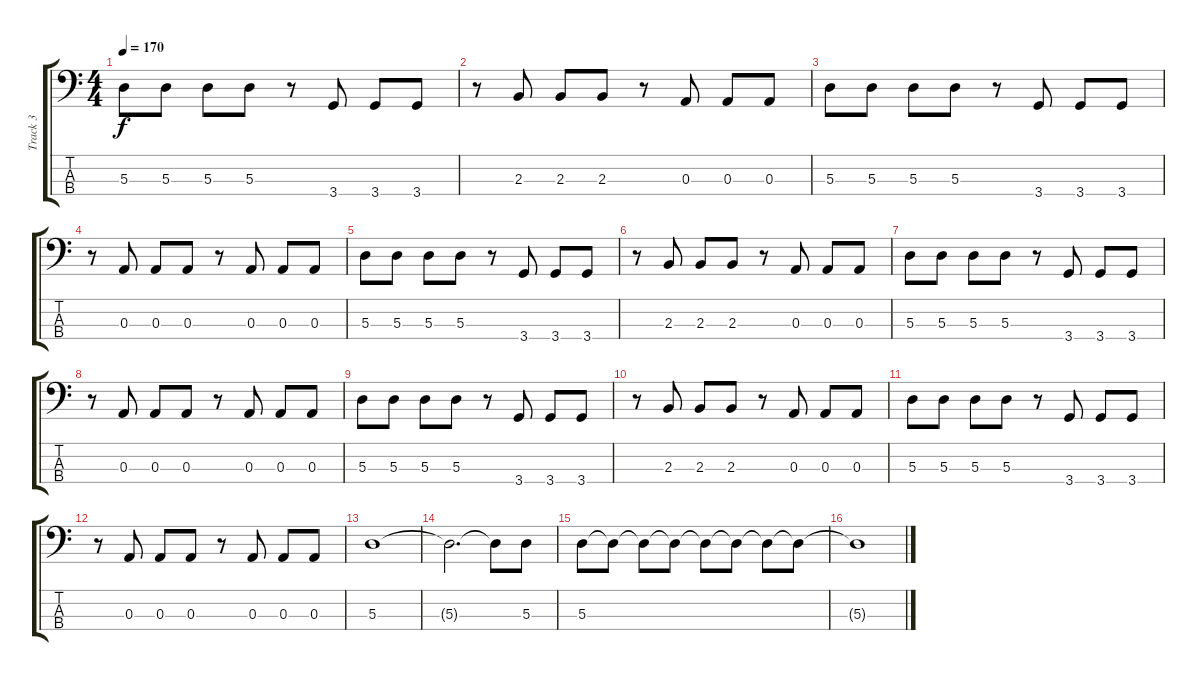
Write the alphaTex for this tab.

\track ("Track 3" "Track 3") {instrument electricbassfinger}
\staff {score tabs}
\tuning (G2 D2 A1 E1) {hide}
\ts (4 4)
\tempo 170
\clef f4
\ks c
5.3.8{dy f} 5.3.8 5.3.8 5.3.8 r.8 3.4.8 3.4.8 3.4.8 |
r.8 2.3.8 2.3.8 2.3.8 r.8 0.3.8 0.3.8 0.3.8 |
5.3.8 5.3.8 5.3.8 5.3.8 r.8 3.4.8 3.4.8 3.4.8 |
r.8 0.3.8 0.3.8 0.3.8 r.8 0.3.8 0.3.8 0.3.8 |
5.3.8 5.3.8 5.3.8 5.3.8 r.8 3.4.8 3.4.8 3.4.8 |
r.8 2.3.8 2.3.8 2.3.8 r.8 0.3.8 0.3.8 0.3.8 |
5.3.8 5.3.8 5.3.8 5.3.8 r.8 3.4.8 3.4.8 3.4.8 |
r.8 0.3.8 0.3.8 0.3.8 r.8 0.3.8 0.3.8 0.3.8 |
5.3.8 5.3.8 5.3.8 5.3.8 r.8 3.4.8 3.4.8 3.4.8 |
r.8 2.3.8 2.3.8 2.3.8 r.8 0.3.8 0.3.8 0.3.8 |
5.3.8 5.3.8 5.3.8 5.3.8 r.8 3.4.8 3.4.8 3.4.8 |
r.8 0.3.8 0.3.8 0.3.8 r.8 0.3.8 0.3.8 0.3.8 |
5.3.1 |
5.3{t}.2{d} 5.3{t}.8 5.3.8 |
5.3.8 5.3{t}.8 5.3{t}.8 5.3{t}.8 5.3{t}.8 5.3{t}.8 5.3{t}.8 5.3{t}.8 |
5.3{t}.1
